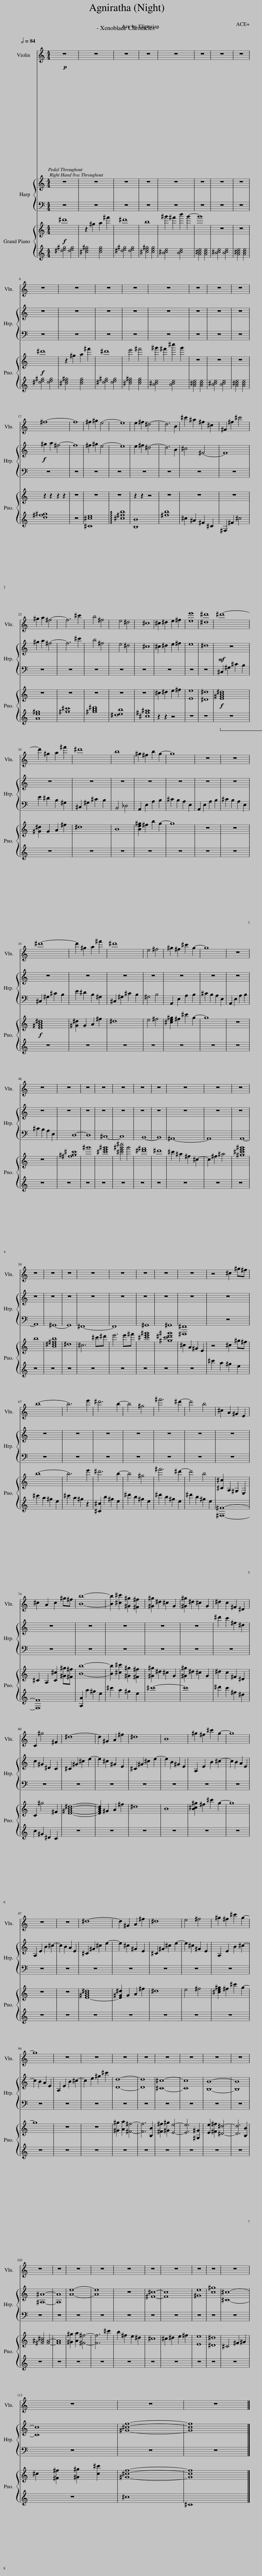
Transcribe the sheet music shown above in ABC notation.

X:1
%%score 1 { 2 | 3 } { 4 | 5 }
L:1/8
Q:1/2=84
M:4/4
I:linebreak $
K:C
V:1 treble
V:2 treble
V:3 bass
V:4 treble
V:5 treble
V:1
!p! z8 | z8 | z8 | z8 | z8 | %5
 z8 | z8 | z8 |$ z8 | z8 | %10
 z8 | z8 | z8 | z8 | z8 | %15
 z8 |$ ^f8- | f8 | ^f2 ^g2 e4- | e8 | %20
 e2 ^f2 ^d4- | d6 B2 | ^c'2 ^a2 ^f2 ^c2 | ^F2 ^f2 ^c'4 |$ ^g2 a2 ^f4- | %25
 f6 ^c'2 | b4 ^f4 | e4 ^d4 | ^c8 | ^c2 ^d2 e2 ^f2 | %30
 [ee']8 | [^d^d']8 | ^d'8- |$ d'2 ^g2 a2 ^f'2 | ^d'8 | %35
 b8 | ^g2 ^f2 b2 g2- | g8 | z8 | z8 |$ %40
 ^d'8- | d'2 ^g2 a2 ^f'2 | ^d'8 | e4 ^f4 | ^g2 ^f2 ^c'2 g2- | %45
 g8 | z8 |$ z8 | z8 | z8 | %50
 z8 | z8 | z8 | z8 | z8 | %55
 z8 | z8 |$ z8 | z8 | z8 | %60
 z8 | z8 | z8 | z8 | z8 | %65
 z4 ^c2 ^g^f |$ b8- | b6 e'2 | ^d'6 b2- | b4 ^g4 | %70
 ^f'6 ^d'2- | d'4 b4 | ^c2 A2 ^G2 E2 |$ ^c2 A2 c2 ^g^f | [Bb]8- | %75
 [Bb]2 [^c^c']2 [^G^g]2 [^F^f]2 | [^G^g]2 ^d2 ^c2 G2 | [^G^g]2 ^d2 ^c2 G2 | ^d2 c2 ^F2 ^D2 |$ C2 ^g4 ^F2 | %80
 ^d8- | d2 ^G2 A2 ^f2 | ^d8 | B8 | ^g2 ^f2 ^c'2 g2- | %85
 g8 |$ z8 | z8 | ^d8- | d2 ^G2 A2 ^f2 | %90
 ^d8 | e4 ^f4 | ^g2 ^f2 ^c'2 g2- |$ g8 | z8 | %95
 z8 | z8 | z8 | z8 | z8 | %100
 z8 | z8 |$ z8 | z8 | z8 | %105
 z8 | z8 | z8 | z8 | z8 | %110
 z8 | z8 |$ z8 | z8 | z8 |] %115
V:2
 z8 | z8 | z8 | z8 | z8 | %5
 z8 | z8 | z8 |$ z8 | z8 | %10
 z8 | z8 | z8 | z8 | z8 | %15
 z8 |$!f! ^g2 a2 ^f4- | f8 | ^f2 ^g2 e4- | e8 | %20
 e2 ^f2 ^d4- | d6 B2 | ^c4 ^F4- | F8 |$ ^g2 a2 ^f4- | %25
 f6 ^c'2 | b4 ^f4 | e4 ^d4 | ^c8 | ^c2 ^d2 e2 ^f2 | %30
 e8 | ^d8 |!mf! z8 |$ z8 | z8 | %35
 z8 | z8 | z8 | z8 | z8 |$ %40
 z8 | z8 | z8 | z8 | z8 | %45
 z8 | z8 |$ z8 | z8 | z8 | %50
 z8 | z8 | z8 | z8 | z8 | %55
 z8 | z8 |$ z8 | z8 | z8 | %60
 z8 | z8 | z8 | z8 | z8 | %65
 z8 |$ z8 | z8 | z8 | z8 | %70
 z8 | z8 | z8 |$ z8 | z8 | %75
 z8 | z8 | z8 | ^d'2 c'2 ^f2 ^d2 |$ c2 ^G2 ^D2 C2 | %80
 ^C2 ^G2 ^c2 e2- | e2 ^c2 ^G2 E2 | ^C2 ^G2 ^c2 e2- | e2 B2 ^G2 E2 | A,2 E2 B2 ^c2- | %85
 c2 B2 A2 E2 |$ A,2 E2 B2 ^c2- | c2 B2 A2 E2 | ^C2 ^G2 ^c2 e2- | e2 ^c2 ^G2 E2 | %90
 ^C2 ^G2 ^c2 e2- | e2 ^c2 ^G2 E2 | A,2 E2 B2 ^c2- |$ c2 B2 A2 E2 | A,2 E2 B2 ^c2- | %95
 c2 e2 ^g2 ^c'2 | [Dd]8- | [Dd]8 | [^C^c]8- | [Cc]8 | %100
 [B,B]8- | [B,B]8 |$ [^A,^A]8- | [A,A]8 | [Ae]8- | %105
 [Ae]8 | z8 | [^F^c]8- | [Fc]8 | [^Ge]8 | %110
 [c^g]8 | [^C^c]8- |$ [Cc]8 | [^G^cf]8- | [Gcf]8 |] %115
V:3
 z8 | z8 | z8 | z8 | z8 | %5
 z8 | z8 | z8 |$ z8 | z8 | %10
 z8 | z8 | z8 | z8 | z8 | %15
 z8 |$ z8 | z8 | z8 | z8 | %20
 z8 | z8 | z8 | z8 |$ z8 | %25
 z8 | z8 | z8 | z8 | z8 | %30
 z8 | z8 | ^C,2 ^G,2 ^C2 B,2 |$ E2 ^D2 B,2 ^G,2 | ^C,2 ^G,2 ^C2 B,2 | %35
 B,,4 _D,4 | A,,2 E,2 A,2 B,2 | ^C2 B,2 A,2 E,2 | A,,2 E,2 A,2 B,2 | ^C2 B,2 A,2 E,2 |$ %40
 ^C,2 ^G,2 ^C2 B,2 | E2 ^D2 B,2 ^G,2 | ^C,2 ^G,2 ^C2 B,2 | ^G,4 B,4 | A,,2 E,2 A,2 B,2 | %45
 ^C2 B,2 A,2 E,2 | A,,2 E,2 A,2 B,2 |$ ^C2 B,2 A,2 E,2 | D,8- | D,8 | %50
 ^C,8- | C,8 | B,,8- | B,,8 | ^A,,8- | %55
 A,,8 | A,,8- |$ A,,8 | ^G,,8- | G,,8 | %60
 ^F,,8- | F,,8 | ^G,,8 | ^G,,8 | [^F,,,^F,,]8 | %65
 z8 |$ z8 | z8 | z8 | z8 | %70
 z8 | z8 | z8 |$ z8 | z8 | %75
 z8 | z8 | z8 | z8 |$ z8 | %80
 z8 | z8 | z8 | z8 | z8 | %85
 z8 |$ z8 | z8 | z8 | z8 | %90
 z8 | z8 | z8 |$ z8 | z8 | %95
 z8 | z8 | z8 | z8 | z8 | %100
 z8 | z8 |$ z8 | z8 | z8 | %105
 z8 | z8 | z8 | z8 | z8 | %110
 z8 | z8 |$ z8 | z8 | z8 |] %115
V:4
!f! ^d'8 | z2 ^g2 a2 ^f'2 | ^d'8 | b8 | ^g'2 ^f'2 b'2 g'2- | %5
 g'8 | z8 | z8 |$!f! ^d'8 | z2 ^g2 a2 ^f'2 | %10
 ^d'8 | e'4 ^f'4 | ^g'2 ^f'2 ^c''2 g'2 | z8 | z8 | %15
 z8 |$ z2 z2 z2 z2 | z8 | z8 | z8 | %20
 z2 z2 z4 | z8 | z8 | z8 |$ z8 | %25
 z8 | z8 | z8 | z8 | ^c2 ^d2 e2 ^f2 | %30
 [Ee]8 | [^D^d]8 |!f! [E^GB^d]8 |$ [^G^d]2 G2 A2 ^f2 | ^d8 | %35
 B8 | [Be^g]2 ^f2 b2 g2- | g8 | z8 | z8 |$ %40
!f! [E^GB^d]8 | [^G^d]2 G2 A2 ^f2 | ^d8 | e4 ^f4 | [^ce^g]2 ^f2 ^c'2 g2- | %45
 g8 | z8 |$ z8 | [^f^g^c']8 | ^g'8 | %50
 [^c'e'^g']8 | [^c'e'^g'^c'']4 g'4 | [^d'^f']8 | ^d'8 | ^c'2 ^a2 ^f2 ^c2- | %55
 c2 ^f2 ^a4 | [^g^c'e'^g']8 |$ b8 | [B^d^fb]8 | ^d8 | %60
 ^c6 ^c'^d' | e'6 e'^f' | [^c'e'^g']8 | [^gc'^d'^g']8 | ^c2 A2 ^G2 E2 | %65
 z4 ^c2 ^g^f |$ b8- | b6 e'2 | ^d'6 b2- | b4 ^g4 | %70
 ^f'6 ^d'2- | d'4 b4 | [^C^c]2 A,2 ^G,2 E,2 |$ ^C2 A,2 [C^c]2 [^G^g][^F^f] | [Bb]8- | %75
 [Bb]2 [^c^c']2 [^G^g]2 [^F^f]2 | [^G^g]2 ^d2 ^c2 G2 | [^G^g]2 ^d2 ^c2 G2 | ^d2 c2 ^F2 ^D2 |$ C2 ^g4 ^F2 | %80
 [E^GB^d]8- | [EGBd]2 ^G2 A2 ^f2 | ^d8 | B8 | [B^c^g]2 ^f2 ^c'2 g2- | %85
 g8 |$ z8 | z8 | [E-^GB^d]8 | [E^G^d]2 G2 A2 ^f2 | %90
 ^d8 | e4 ^f4 | [^ce^g]2 ^f2 ^c'2 g2- |$ g8 | z8 | %95
 z8 | [^G^g]2 [Aa]2 [^F^f]4- | [Ff]6 [B,B]2 | [^F^f]2 [^G^g]2 [Ee]4- | [Ee]6 [^G,^G]2 | %100
 [Ee]2 [^F^f]2 [^D^d]4- | [Dd]6 [B,B]2 |$ [^F^A^c]4 [FA]4- | [FA]8 | [^G^g]2 [Aa]2 [^F^f]4- | %105
 [Ff]6 ^c'2 | b2 ^f2 e2 ^d2 | ^c8 | ^c2 ^d2 e2 ^f2 | [Ee]8 | %110
 [^D^d]8 | ^C4 ^F2 ^G2 |$ ^c2 [^F^f]2 [^G^g]2 [c^c']2 | [^G^cf]8- | [Gcf]8 |] %115
V:5
 [^de^g]4 [deg]4 | [^ce^g]4 [ceg]4 | [^de^g]4 [deg]4 | [^ce^g]4 [ceg]4 | [B^ce]4 [Bce]4 | %5
 [A^ce]4 [Ace]4 | [B^ce]4 [Bce]4 | [A^ce]4 [Ace]4 |$ [^de^g]4 [deg]4 | [^ce^g]4 [ceg]4 | %10
 [^de^g]4 [deg]4 | [^ce^g]4 [ceg]4 | [B^ce]4 [Bce]4 | [A^ce]4 [Ace]4 | [B^ce]4 [Bce]4 | %15
 [A^ce]4 [Ace]4 |$ [d^f^g]8 | z8 | [^C^ce]8 | !arpeggio![^c^fb]8 | %20
 [B,B]8 | [^fb]8 | ^c2 ^A2 ^F2 ^C2 | ^F,2 ^F2 ^c4 |$ [Ae^g]8 | %25
 [^g^c']8 | [^gb^d']8 | [^deb]8 | [^c^f^a]8 | z2 z2 z4 | %30
 z8 | z8 |!ped! z8!ped-up! |$ z8 | z8 | %35
 z8 | z8 | z8 | z8 | z8 |$ %40
 z8 | z8 | z8 | z8 | z8 | %45
 z8 | z8 |$ z8 | z8 | z8 | %50
 z8 | z8 | z8 | z8 | z8 | %55
 z8 | z8 |$ z8 | z8 | z8 | %60
 z8 | z8 | z8 | z8 | z8 | %65
 ^c'2 a2 ^g2 e2 |$ ^c'2 a2 ^g2 e2 | ^c'2 a2 ^g2 z2 | [^C^c]2 b2 ^g2 e2 | ^d'2 b2 ^g2 e2 | %70
 ^d'2 b2 ^g2 e2 | ^d'2 b2 ^g2 e2 | [^F,^F]8- |$ [F,F]8 | [A,A]2 a2 ^g2 e2 | %75
 ^c'2 a2 ^g2 e2 | ^c'8- | c'8 | ^d'2 c'2 ^f2 ^d2 |$ c2 ^G2 ^D2 C2 | %80
 z8 | z8 | z8 | z8 | z8 | %85
 z8 |$ z8 | z8 | z8 | z8 | %90
 z8 | z8 | z8 |$ z8 | z8 | %95
 z8 | z8 | z8 | z8 | z8 | %100
 z8 | z8 |$ z8 | z8 | z8 | %105
 z8 | z8 | z8 | z8 | z8 | %110
 z8 | z8 |$ z8 | ^c8 | ^C8 |] %115
